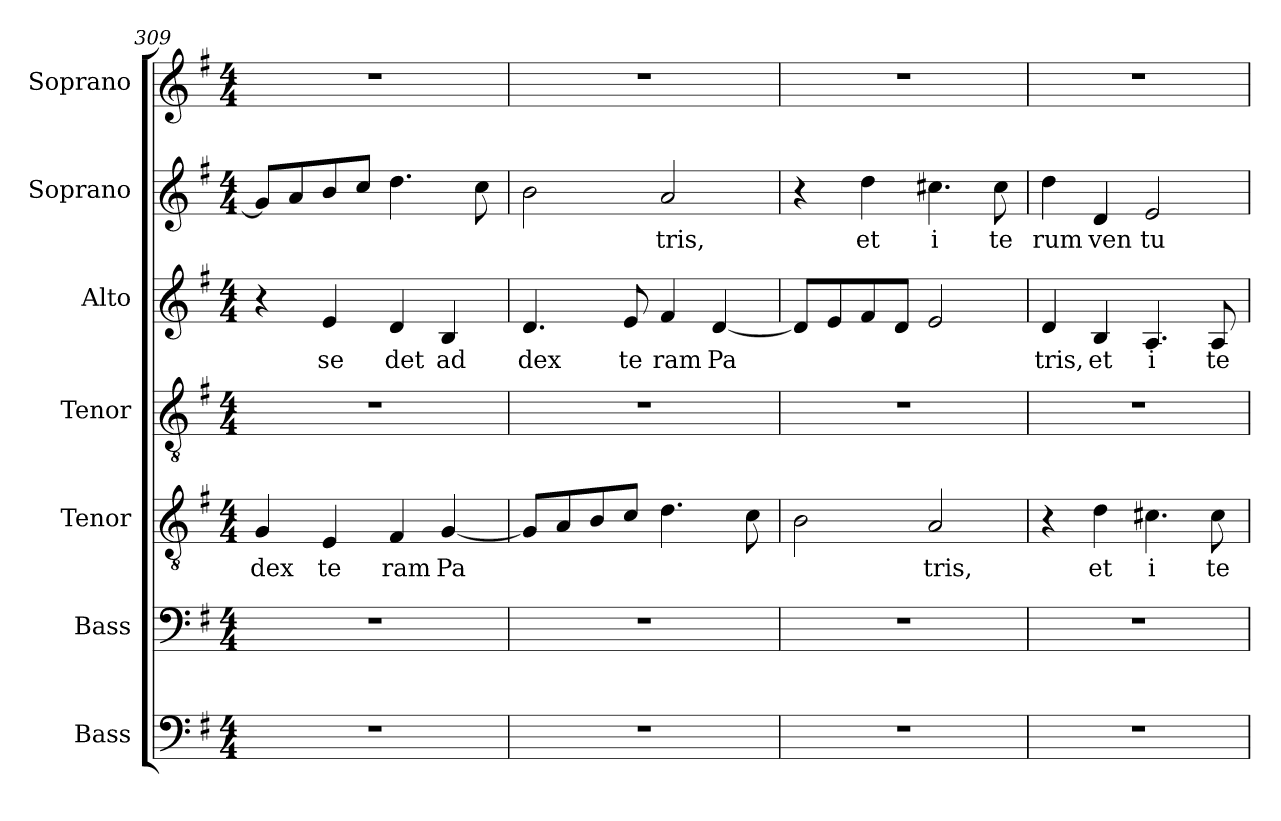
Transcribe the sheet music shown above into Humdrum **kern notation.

**kern	**kern	**kern	**text	**kern	**kern	**text	**kern	**text	**kern
*part7	*part6	*part5	*part5	*part4	*part3	*part3	*part2	*part2	*part1
*staff7	*staff6	*staff5	*staff5	*staff4	*staff3	*staff3	*staff2	*staff2	*staff1
*I"Bass	*I"Bass	*I"Tenor	*	*I"Tenor	*I"Alto	*	*I"Soprano	*	*I"Soprano
*I'B.	*I'B.	*I'T.	*	*I'T.	*I'A.	*	*I'S.	*	*I'S.
*clefF4	*clefF4	*clefGv2	*	*clefGv2	*clefG2	*	*clefG2	*	*clefG2
*	*	*ITrd7c12	*	*ITrd7c12	*	*	*	*	*
*k[f#]	*k[f#]	*k[f#]	*	*k[f#]	*k[f#]	*	*k[f#]	*	*k[f#]
*G:	*G:	*G:	*	*G:	*G:	*	*G:	*	*G:
*M4/4	*M4/4	*M4/4	*	*M4/4	*M4/4	*	*M4/4	*	*M4/4
=309	=309	=309	=309	=309	=309	=309	=309	=309	=309
!	!	!	!LO:LY:b:color=#000000	!	!	!	!	!	!
1r	1r	4GGi/	dex	1r	4r	.	8gi/L]	.	1r
.	.	.	.	.	.	.	8ai/	.	.
!	!	!	!LO:LY:b:color=#000000	!	!	!	!	!	!
!	!	!	!	!	!	!LO:LY:b:color=#000000	!	!	!
.	.	4EEi/	te	.	4ei/	se	8bi/	.	.
.	.	.	.	.	.	.	8cci/J	.	.
!	!	!	!LO:LY:b:color=#000000	!	!	!	!	!	!
!	!	!	!	!	!	!LO:LY:b:color=#000000	!	!	!
.	.	4FF#i/	ram	.	4di/	det	4.ddi\	.	.
!	!	!	!LO:LY:b:color=#000000	!	!	!	!	!	!
!	!	!	!	!	!	!LO:LY:b:color=#000000	!	!	!
.	.	[4GGi/	Pa	.	4Bi/	ad	.	.	.
.	.	.	.	.	.	.	8cci\	.	.
=310	=310	=310	=310	=310	=310	=310	=310	=310	=310
!	!	!	!	!	!	!LO:LY:b:color=#000000	!	!	!
1r	1r	8GGi/L]	.	1r	4.di/	dex	2bi\	.	1r
.	.	8AAi/	.	.	.	.	.	.	.
.	.	8BBi/	.	.	.	.	.	.	.
!	!	!	!	!	!	!LO:LY:b:color=#000000	!	!	!
.	.	8Ci/J	.	.	8ei/	te	.	.	.
!	!	!	!	!	!	!LO:LY:b:color=#000000	!	!	!
!	!	!	!	!	!	!	!	!LO:LY:b:color=#000000	!
.	.	4.Di\	.	.	4f#i/	ram	2ai/	tris,	.
!	!	!	!	!	!	!LO:LY:b:color=#000000	!	!	!
.	.	.	.	.	[4di/	Pa	.	.	.
.	.	8Ci\	.	.	.	.	.	.	.
=311	=311	=311	=311	=311	=311	=311	=311	=311	=311
1r	1r	2BBi\	.	1r	8di/L]	.	4r	.	1r
.	.	.	.	.	8ei/	.	.	.	.
!	!	!	!	!	!	!	!	!LO:LY:b:color=#000000	!
.	.	.	.	.	8f#i/	.	4ddi\	et	.
.	.	.	.	.	8di/J	.	.	.	.
!	!	!	!LO:LY:b:color=#000000	!	!	!	!	!	!
!	!	!	!	!	!	!	!	!LO:LY:b:color=#000000	!
.	.	2AAi/	tris,	.	2ei/	.	4.cc#Xi\	i	.
!	!	!	!	!	!	!	!	!LO:LY:b:color=#000000	!
.	.	.	.	.	.	.	8cc#i\	te	.
!!LO:LB:g=z
=312	=312	=312	=312	=312	=312	=312	=312	=312	=312
!	!	!	!	!	!	!LO:LY:b:color=#000000	!	!	!
!	!	!	!	!	!	!	!	!LO:LY:b:color=#000000	!
1r	1r	4r	.	1r	4di/	tris,	4ddi\	rum	1r
!	!	!	!LO:LY:b:color=#000000	!	!	!	!	!	!
!	!	!	!	!	!	!LO:LY:b:color=#000000	!	!	!
!	!	!	!	!	!	!	!	!LO:LY:b:color=#000000	!
.	.	4Di\	et	.	4Bi/	et	4di/	ven	.
!	!	!	!LO:LY:b:color=#000000	!	!	!	!	!	!
!	!	!	!	!	!	!LO:LY:b:color=#000000	!	!	!
!	!	!	!	!	!	!	!	!LO:LY:b:color=#000000	!
.	.	4.C#Xi\	i	.	4.Ai/	i	2ei/	tu	.
!	!	!	!LO:LY:b:color=#000000	!	!	!	!	!	!
!	!	!	!	!	!	!LO:LY:b:color=#000000	!	!	!
.	.	8C#i\	te	.	8Ai/	te	.	.	.
=	=	=	=	=	=	=	=	=	=
*-	*-	*-	*-	*-	*-	*-	*-	*-	*-
